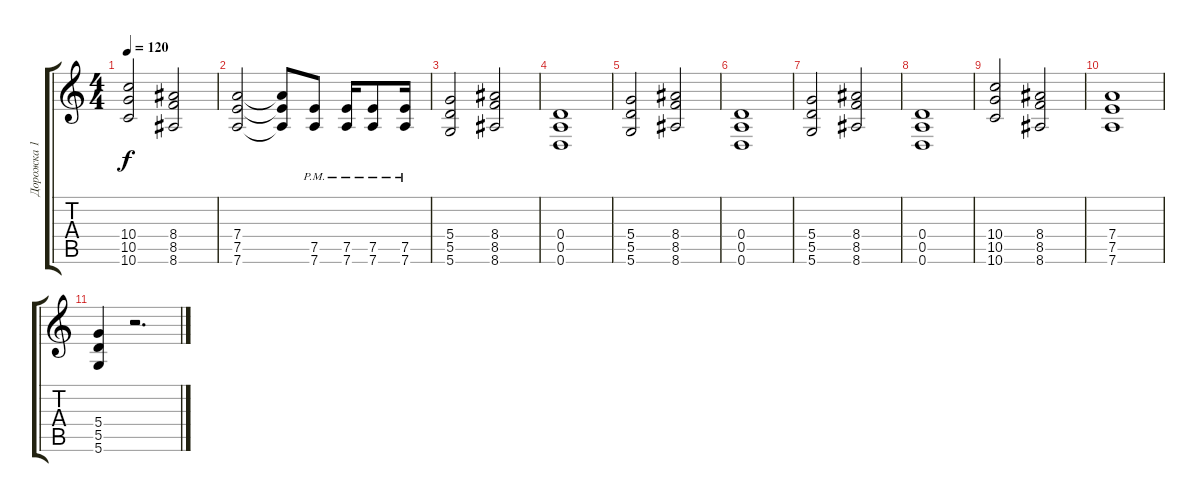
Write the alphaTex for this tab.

\track ("Дорожка 1" "Дорожка 1") {instrument overdrivenguitar}
\staff {score tabs}
\tuning (E4 B3 G3 D3 A2 D2) {hide}
\ts (4 4)
\tempo 120
\clef g2
\ks c
(10.4 10.5 10.6).2{dy f} (8.4 8.5 8.6).2 |
(7.4 7.5 7.6).2 (7.4{t} 7.5{t} 7.6{t}).8 (7.5{pm} 7.6{pm}).8 (7.5{pm} 7.6{pm}).16 (7.5{pm} 7.6{pm}).8 (7.5{pm} 7.6{pm}).16 |
(5.4 5.5 5.6).2 (8.4 8.5 8.6).2 |
(0.4 0.5 0.6).1 |
(5.4 5.5 5.6).2 (8.4 8.5 8.6).2 |
(0.4 0.5 0.6).1 |
(5.4 5.5 5.6).2 (8.4 8.5 8.6).2 |
(0.4 0.5 0.6).1 |
(10.4 10.5 10.6).2 (8.4 8.5 8.6).2 |
(7.4 7.5 7.6).1 |
(5.4 5.5 5.6).4 r.2{d}
